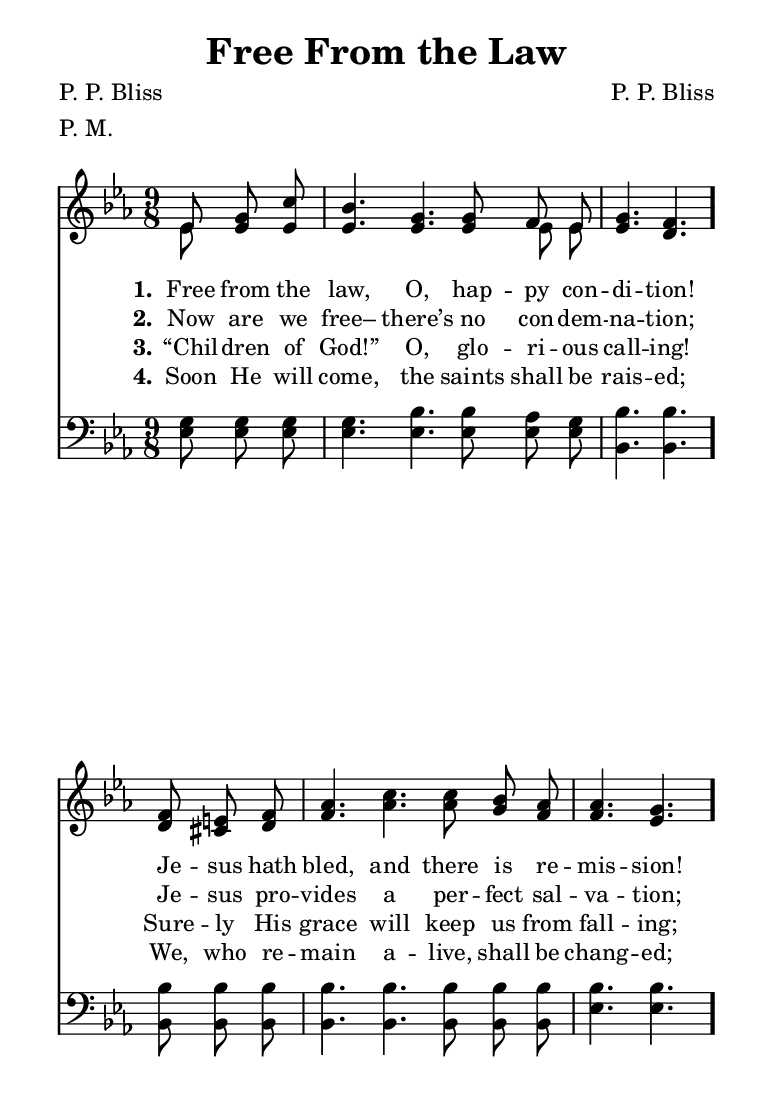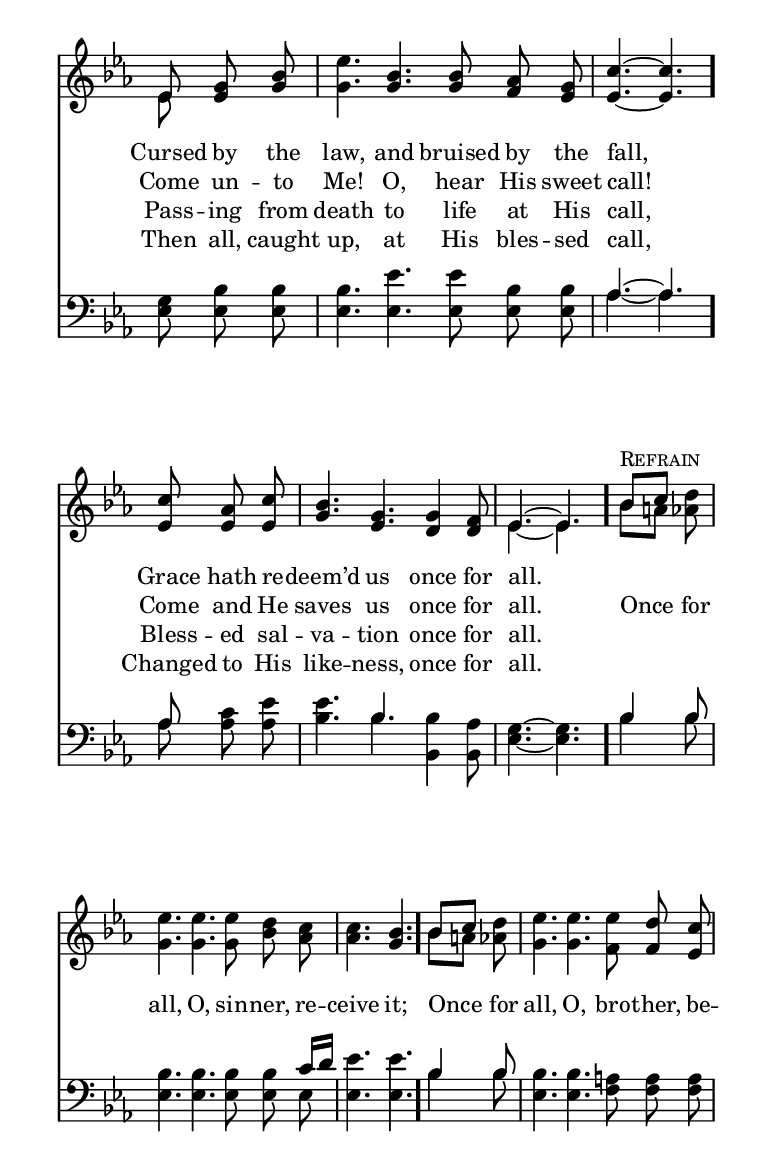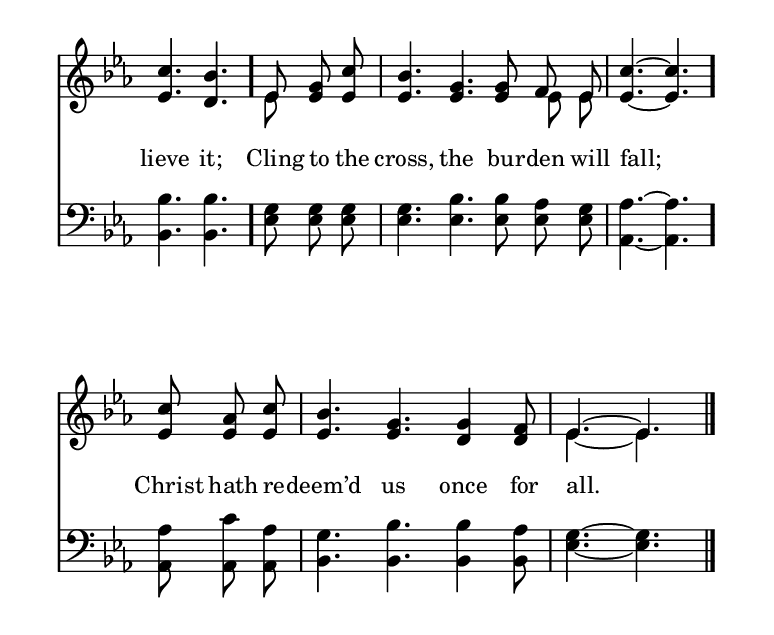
\include "common/global.ily"
\paper {
  \include "common/paper.ily"
  ragged-last-bottom = ##t
  % original has 5 systems on first page, one on second
  % that's a bit squashed for us
  systems-per-page = #(cond (is-eogsized 5) (#t #f))
  system-count = #(cond (is-eogsized 7) (#t #f))
}

\header{
  %gospel
  hymnnumber = "84"
  title = "Free From the Law"
  tunename = "Once For All"
  meter = "P. M."
  poet = "P. P. Bliss"
  composer = "P. P. Bliss"
  %copyright = ""
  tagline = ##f
}

% for fermata in MIDI
ta = { \tempo 4=80 }
tb = { \tempo 4=40 }

patternAA = { c8 c8 c8 | c4. c4. c8 c8 c8      | c4. c4. }
patternAB = { c8 c8 c8 | c4. c4. c4    c8      | c4. c4. }
patternAC = { c4    c8 | c4. c4. c8 c8 c16 c16 | c4. c4. }
patternAD = { c4    c8 | c4. c4. c8 c8 c8      | c4. c4. }

global = {
  \include "common/overrides.ily"
  \override Staff.TimeSignature.style = #'numbered
  \time 9/8
  \override Score.MetronomeMark.transparent = ##t % hide all fermata changes too
  \ta
  \key ees \major
  \partial 4.
  \autoBeamOff
}

notesSoprano = {
\global
\relative c' {

  \changePitch \patternAA { ees g c | bes g g f ees | g f }
  \changePitch \patternAA { f e f | aes c c bes aes | aes g }
  \changePitch \patternAA { ees g bes | ees bes bes aes g | c ~ c }
  \changePitch \patternAB { c aes c | bes g g f | ees ~ ees } \eogbreak

  << s^\markup { \small \caps "Refrain" }
  \changePitch \patternAA { bes'[ c] d | ees ees ees d c | c bes } >>
  \changePitch \patternAA { bes[ c] d | ees ees ees d c | c bes }
  \changePitch \patternAA { ees, g c | bes g g f ees | c' ~ c }
  \changePitch \patternAB { c aes c | bes g g f | ees ~ ees }

  \bar "|."

}
}

notesAlto = {
\global
\relative e' {

  \changePitch \patternAA { ees ees ees | ees ees ees ees ees | ees d }
  \changePitch \patternAA { d cis d | f aes aes g f | f ees }
  \changePitch \patternAA { ees ees g | g g g f ees | ees ~ ees }
  \changePitch \patternAB { ees ees ees | g ees d d | ees ~ ees }

  \changePitch \patternAA { bes'[ a] aes | g g g bes aes | aes g }
  \changePitch \patternAA { bes[ a] aes | g g f f ees | ees d }
  \changePitch \patternAA { ees ees ees | ees ees ees ees ees | ees ~ ees }
  \changePitch \patternAB { ees ees ees | ees ees d d | ees ~ ees }

}
}

notesTenor = {
\global
\relative a {

  \changePitch \patternAA { g g g | g bes bes aes g | bes bes }
  \changePitch \patternAA { bes bes bes | bes bes bes bes bes | bes bes }
  \changePitch \patternAA { g bes bes | bes ees ees bes bes | aes ~ aes }
  \changePitch \patternAB { aes c ees | ees bes bes aes | g ~ g }

  \changePitch \patternAC { bes bes | bes bes bes bes c[ d] | ees ees }
  \changePitch \patternAD { bes bes | bes bes a a a | bes bes }
  \changePitch \patternAA { g g g | g bes bes aes g | aes ~ aes }
  \changePitch \patternAB { aes c aes | g bes bes aes | g ~ g }

}
}

notesBass = {
\global
\relative f {

  \changePitch \patternAA { ees ees ees | ees ees ees ees ees | bes bes }
  \changePitch \patternAA { bes bes bes | bes bes bes bes bes | ees ees }
  \changePitch \patternAA { ees ees ees | ees ees ees ees ees | aes ~ aes }
  \changePitch \patternAB { aes aes aes | bes bes bes, bes | ees ~ ees }

  \changePitch \patternAD { bes' bes | ees, ees ees ees ees | ees ees }
  \changePitch \patternAD { bes' bes | ees, ees f f f | bes, bes }
  \changePitch \patternAA { ees ees ees | ees ees ees ees ees | aes, ~ aes }
  \changePitch \patternAB { aes aes aes | bes bes bes bes | ees ~ ees }

}
}

Refrain = \lyricmode {

Once for all, O, sin -- ner, re -- ceive it; \bar "."
Once for all, O, bro -- ther, be -- lieve it; \bar "."
Cling to the cross, the bur -- den will fall; \bar "."
Christ hath re -- deem’d us once for all. \bar "."

}

wordsA = \lyricmode {
\set stanza = "1."

Free from the law, O, hap -- py con -- di -- tion! \bar "."
Je -- sus hath bled, and there is re -- mis -- sion! \bar "."
Cursed by the law, and bruised by the fall, \bar "."
Grace hath re -- deem’d us once for all. \bar "."

}

wordsB = \lyricmode {
\set stanza = "2."

Now are we free– there’s no con -- dem -- na -- tion;
Je -- sus pro -- vides a per -- fect  sal -- va -- tion;
Come un -- to Me! O, hear His sweet call!
Come and He saves us once for all.

\Refrain

}

wordsC = \lyricmode {
\set stanza = "3."

“Chil -- dren of God!” O, glo -- ri -- ous call -- ing!
Sure -- ly His grace will keep us from fall -- ing;
Pass -- ing from death to life at His call,
Bless -- ed sal -- va -- tion once for all.

}

wordsD = \lyricmode {
\set stanza = "4."

Soon He will come, the saints shall be rais -- ed;
We, who re -- main a -- live, shall be chang -- ed;
Then all, caught up, at His bles -- sed call,
Changed to His like -- ness, once for all.

}

\score {
  \context ChoirStaff <<
    \context Staff = upper <<
      \set Staff.autoBeaming = ##f
      \set ChoirStaff.systemStartDelimiter = #'SystemStartBar
      \set ChoirStaff.printPartCombineTexts = ##f
      \partcombine #'(2 . 9) \notesSoprano \notesAlto
      \context NullVoice = sopranos { \voiceOne << \notesSoprano >> }
      \context NullVoice = altos { \voiceTwo << \notesAlto >> }
      \context Lyrics = one   \lyricsto sopranos \wordsA
      \context Lyrics = two   \lyricsto sopranos \wordsB
      \context Lyrics = three \lyricsto sopranos \wordsC
      \context Lyrics = four  \lyricsto sopranos \wordsD
    >>
    \context Staff = men <<
      \set Staff.autoBeaming = ##f
      \clef bass
      \set ChoirStaff.printPartCombineTexts = ##f
      \partcombine #'(2 . 9) \notesTenor \notesBass
      \context NullVoice = tenors { \voiceOne << \notesTenor >> }
      \context NullVoice = basses { \voiceTwo << \notesBass >> }
    >>
  >>
  \layout {
    \include "common/layout.ily"
  }
  \midi{
    \include "common/midi.ily"
  }
}

\version "2.19.49"  % necessary for upgrading to future LilyPond versions.

% vi:set et ts=2 sw=2 ai nocindent syntax=lilypond:
